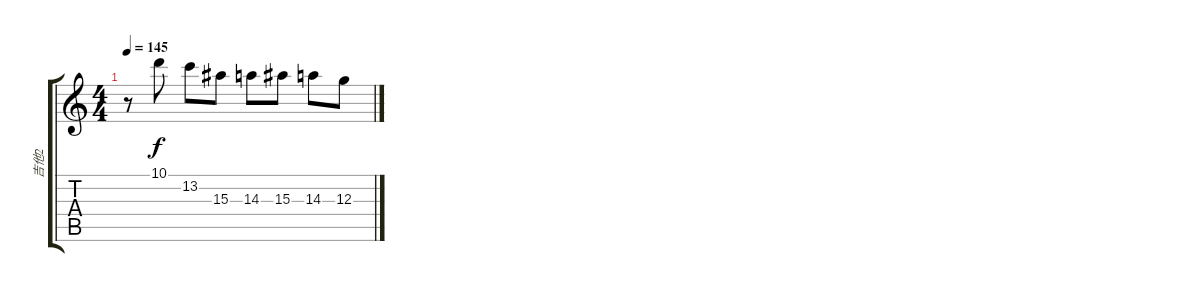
\track ("吉他2" "吉他2") {instrument electricguitarjazz}
\staff {score tabs}
\tuning (E4 B3 G3 D3 A2 E2) {hide}
\ts (4 4)
\tempo 145
\clef g2
\ks c
r.8{dy f} 10.1.8 13.2.8 15.3.8 14.3.8 15.3.8 14.3.8 12.3.8
